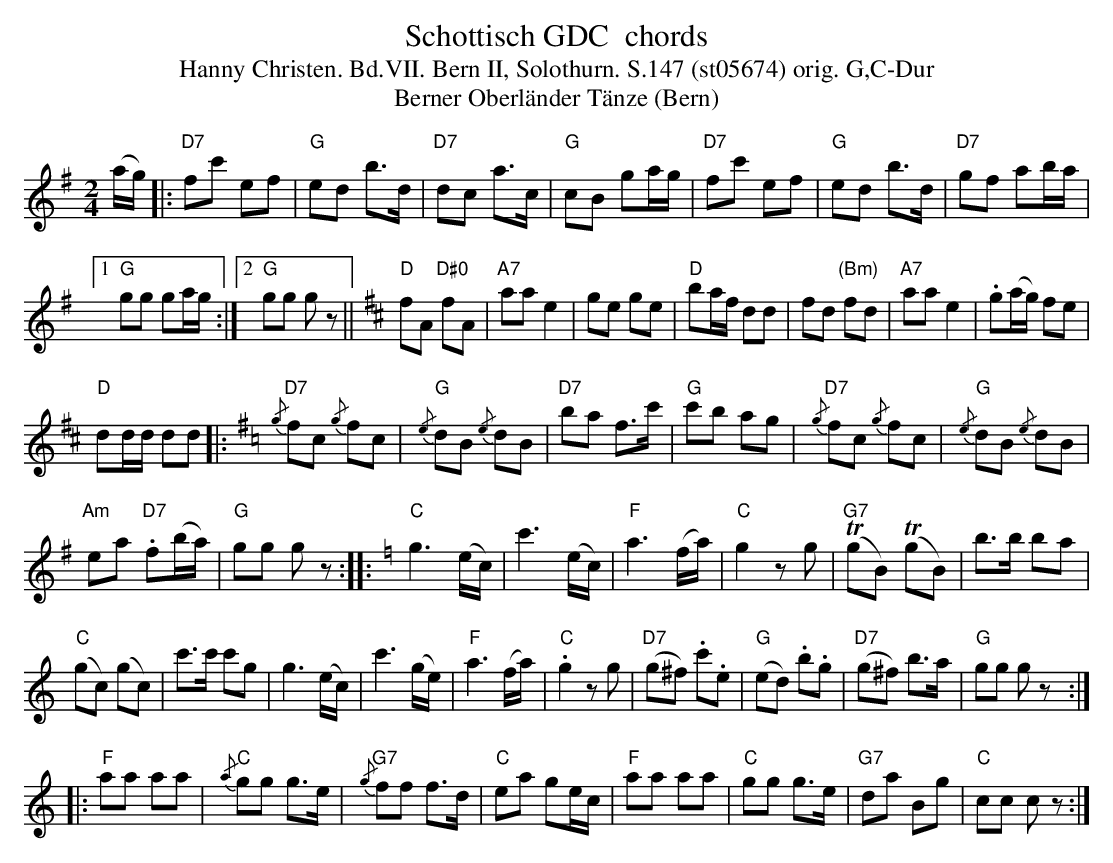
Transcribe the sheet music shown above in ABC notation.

X:1
T: Schottisch GDC  chords
T:Hanny Christen. Bd.VII. Bern II, Solothurn. S.147 (st05674) orig. G,C-Dur
T: Berner Oberl\"ander T\"anze (Bern)
M:2/4
L:1/8
K:G %%MIDI gchordon
(a/g/) |: "D7"fc' ef | "G"ed b>d | "D7"dc a>c |  "G"cB ga/g/ | "D7"fc' ef | "G"ed b>d | "D7"gf ab/a/ |1
"G"gg ga/g/ :|2 "G"gg g z ||  [K:D] "D"fA "D#0"fA | "A7"aa e2 | ge ge | "D"ba/f/ dd | fd "(Bm)"fd | "A7"aae2 | .g(a/g/) fe |
"D"dd/d/ dd |: [K:G] "D7"{/g}fc {/g}fc | "G"{/e}dB {/e}dB | "D7"ba f>c' | "G"c'b ag | "D7"{/g}fc {/g}fc | "G"{/e}dB {/e}dB |
"Am"ea "D7".f(b/a/) | "G"gg gz :: [K:C] "C"g3(e/c/) | c'3(e/c/) | "F"a3(f/a/) | "C"g2zg | "G7"(TgB) (TgB) | b>b ba |
"C"(gc) (gc) | c'>c' c'g | g3 (e/c/) | c'3(g/e/) | "F"a3 (f/a/) | "C".g2zg | "D7"(g^f) .c'.e | "G"(ed) .b.g | "D7"(g^f) b>a | "G"gg gz ::
"F"aa aa | "C"{/a}gg g>e | "G7"{/g}ff f>d | "C"ea ge/c/ | "F"aa aa | "C"gg g>e | "G7"da Bg | "C"cc cz :|
